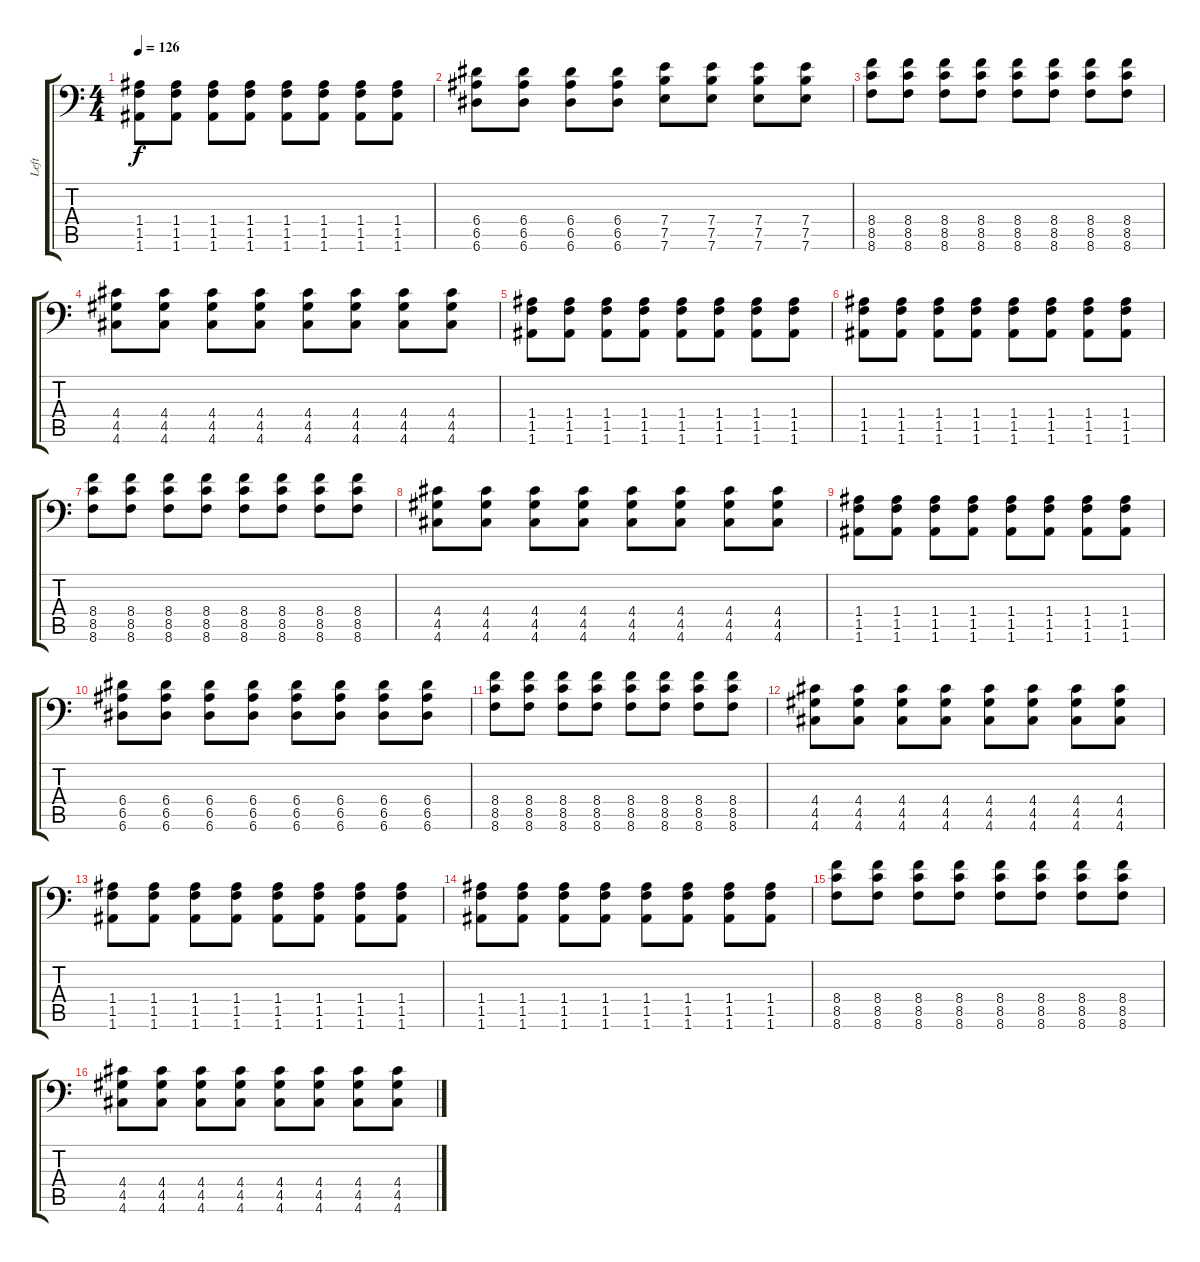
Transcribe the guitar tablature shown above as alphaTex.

\track ("Left" "Left") {instrument distortionguitar}
\staff {score tabs}
\tuning (B3 Gb3 D3 A2 E2 A1) {hide}
\ts (4 4)
\tempo 126
\clef f4
\ks c
(1.4 1.5 1.6).8{dy f} (1.4 1.5 1.6).8 (1.4 1.5 1.6).8 (1.4 1.5 1.6).8 (1.4 1.5 1.6).8 (1.4 1.5 1.6).8 (1.4 1.5 1.6).8 (1.4 1.5 1.6).8 |
(6.4 6.5 6.6).8 (6.4 6.5 6.6).8 (6.4 6.5 6.6).8 (6.4 6.5 6.6).8 (7.4 7.5 7.6).8 (7.4 7.5 7.6).8 (7.4 7.5 7.6).8 (7.4 7.5 7.6).8 |
(8.4 8.5 8.6).8 (8.4 8.5 8.6).8 (8.4 8.5 8.6).8 (8.4 8.5 8.6).8 (8.4 8.5 8.6).8 (8.4 8.5 8.6).8 (8.4 8.5 8.6).8 (8.4 8.5 8.6).8 |
(4.4 4.5 4.6).8 (4.4 4.5 4.6).8 (4.4 4.5 4.6).8 (4.4 4.5 4.6).8 (4.4 4.5 4.6).8 (4.4 4.5 4.6).8 (4.4 4.5 4.6).8 (4.4 4.5 4.6).8 |
(1.4 1.5 1.6).8 (1.4 1.5 1.6).8 (1.4 1.5 1.6).8 (1.4 1.5 1.6).8 (1.4 1.5 1.6).8 (1.4 1.5 1.6).8 (1.4 1.5 1.6).8 (1.4 1.5 1.6).8 |
(1.4 1.5 1.6).8 (1.4 1.5 1.6).8 (1.4 1.5 1.6).8 (1.4 1.5 1.6).8 (1.4 1.5 1.6).8 (1.4 1.5 1.6).8 (1.4 1.5 1.6).8 (1.4 1.5 1.6).8 |
(8.4 8.5 8.6).8 (8.4 8.5 8.6).8 (8.4 8.5 8.6).8 (8.4 8.5 8.6).8 (8.4 8.5 8.6).8 (8.4 8.5 8.6).8 (8.4 8.5 8.6).8 (8.4 8.5 8.6).8 |
(4.4 4.5 4.6).8 (4.4 4.5 4.6).8 (4.4 4.5 4.6).8 (4.4 4.5 4.6).8 (4.4 4.5 4.6).8 (4.4 4.5 4.6).8 (4.4 4.5 4.6).8 (4.4 4.5 4.6).8 |
(1.4 1.5 1.6).8 (1.4 1.5 1.6).8 (1.4 1.5 1.6).8 (1.4 1.5 1.6).8 (1.4 1.5 1.6).8 (1.4 1.5 1.6).8 (1.4 1.5 1.6).8 (1.4 1.5 1.6).8 |
(6.4 6.5 6.6).8 (6.4 6.5 6.6).8 (6.4 6.5 6.6).8 (6.4 6.5 6.6).8 (6.4 6.5 6.6).8 (6.4 6.5 6.6).8 (6.4 6.5 6.6).8 (6.4 6.5 6.6).8 |
(8.4 8.5 8.6).8 (8.4 8.5 8.6).8 (8.4 8.5 8.6).8 (8.4 8.5 8.6).8 (8.4 8.5 8.6).8 (8.4 8.5 8.6).8 (8.4 8.5 8.6).8 (8.4 8.5 8.6).8 |
(4.4 4.5 4.6).8 (4.4 4.5 4.6).8 (4.4 4.5 4.6).8 (4.4 4.5 4.6).8 (4.4 4.5 4.6).8 (4.4 4.5 4.6).8 (4.4 4.5 4.6).8 (4.4 4.5 4.6).8 |
(1.4 1.5 1.6).8 (1.4 1.5 1.6).8 (1.4 1.5 1.6).8 (1.4 1.5 1.6).8 (1.4 1.5 1.6).8 (1.4 1.5 1.6).8 (1.4 1.5 1.6).8 (1.4 1.5 1.6).8 |
(1.4 1.5 1.6).8 (1.4 1.5 1.6).8 (1.4 1.5 1.6).8 (1.4 1.5 1.6).8 (1.4 1.5 1.6).8 (1.4 1.5 1.6).8 (1.4 1.5 1.6).8 (1.4 1.5 1.6).8 |
(8.4 8.5 8.6).8 (8.4 8.5 8.6).8 (8.4 8.5 8.6).8 (8.4 8.5 8.6).8 (8.4 8.5 8.6).8 (8.4 8.5 8.6).8 (8.4 8.5 8.6).8 (8.4 8.5 8.6).8 |
(4.4 4.5 4.6).8 (4.4 4.5 4.6).8 (4.4 4.5 4.6).8 (4.4 4.5 4.6).8 (4.4 4.5 4.6).8 (4.4 4.5 4.6).8 (4.4 4.5 4.6).8 (4.4 4.5 4.6).8
